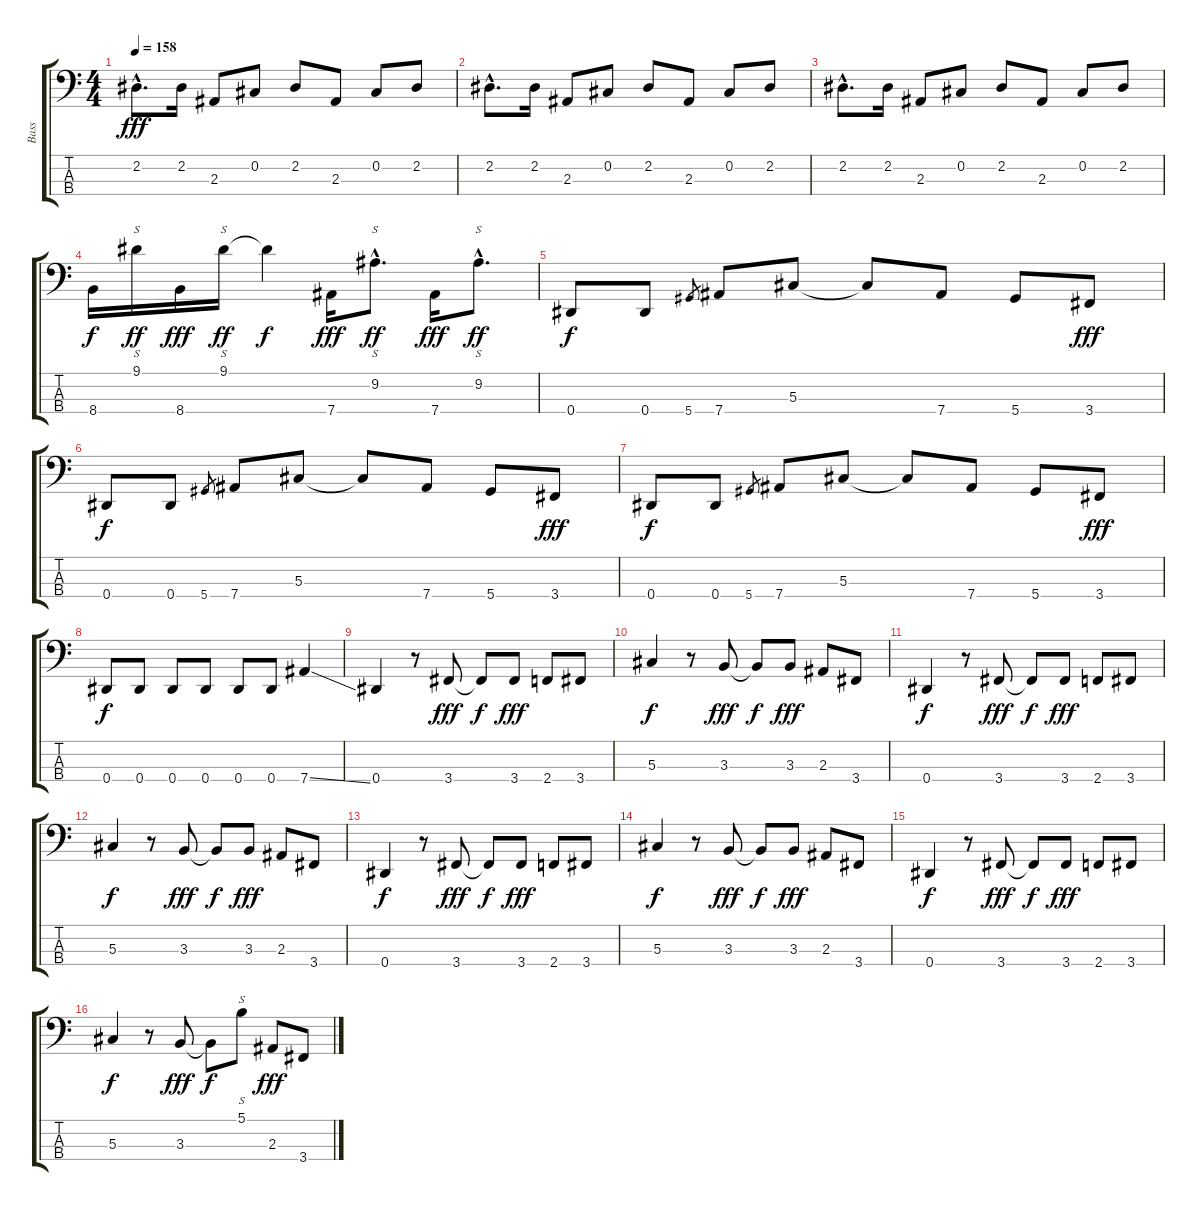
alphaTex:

\track ("Bass" "Bass") {instrument electricbassfinger}
\staff {score tabs}
\tuning (Gb2 Db2 Ab1 Eb1) {hide}
\ts (4 4)
\tempo 158
\clef f4
\ks c
2.2{hac}.8{d dy fff} 2.2.16 2.3.8 0.2.8 2.2.8 2.3.8 0.2.8 2.2.8 |
2.2{hac}.8{d} 2.2.16 2.3.8 0.2.8 2.2.8 2.3.8 0.2.8 2.2.8 |
2.2{hac}.8{d} 2.2.16 2.3.8 0.2.8 2.2.8 2.3.8 0.2.8 2.2.8 |
8.4.16{dy f} 9.1.16{s dy ff instrument slapbass1} 8.4.16{dy fff instrument electricbassfinger} 9.1.16{s dy ff instrument slapbass1} 9.1{t}.4{dy f} 7.4.16{dy fff instrument electricbassfinger} 9.2{hac}.8{s d dy ff instrument slapbass1} 7.4.16{dy fff instrument electricbassfinger} 9.2{hac}.8{s d dy ff instrument slapbass1} |
0.4.8{dy f instrument electricbassfinger} 0.4.8 5.4.8{gr} 7.4.8 5.3.8 5.3{t}.8 7.4.8 5.4.8 3.4.8{dy fff} |
0.4.8{dy f} 0.4.8 5.4.8{gr} 7.4.8 5.3.8 5.3{t}.8 7.4.8 5.4.8 3.4.8{dy fff} |
0.4.8{dy f} 0.4.8 5.4.8{gr} 7.4.8 5.3.8 5.3{t}.8 7.4.8 5.4.8 3.4.8{dy fff} |
0.4.8{dy f} 0.4.8 0.4.8 0.4.8 0.4.8 0.4.8 7.4{ss}.4 |
0.4.4 r.8 3.4.8{dy fff} 3.4{t}.8{dy f} 3.4.8{dy fff} 2.4.8 3.4.8 |
5.3.4{dy f} r.8 3.3.8{dy fff} 3.3{t}.8{dy f} 3.3.8{dy fff} 2.3.8 3.4.8 |
0.4.4{dy f} r.8 3.4.8{dy fff} 3.4{t}.8{dy f} 3.4.8{dy fff} 2.4.8 3.4.8 |
5.3.4{dy f} r.8 3.3.8{dy fff} 3.3{t}.8{dy f} 3.3.8{dy fff} 2.3.8 3.4.8 |
0.4.4{dy f} r.8 3.4.8{dy fff} 3.4{t}.8{dy f} 3.4.8{dy fff} 2.4.8 3.4.8 |
5.3.4{dy f} r.8 3.3.8{dy fff} 3.3{t}.8{dy f} 3.3.8{dy fff} 2.3.8 3.4.8 |
0.4.4{dy f} r.8 3.4.8{dy fff} 3.4{t}.8{dy f} 3.4.8{dy fff} 2.4.8 3.4.8 |
5.3.4{dy f} r.8 3.3.8{dy fff} 3.3{t}.8{dy f} 5.1.8{s} 2.3.8{dy fff} 3.4.8
